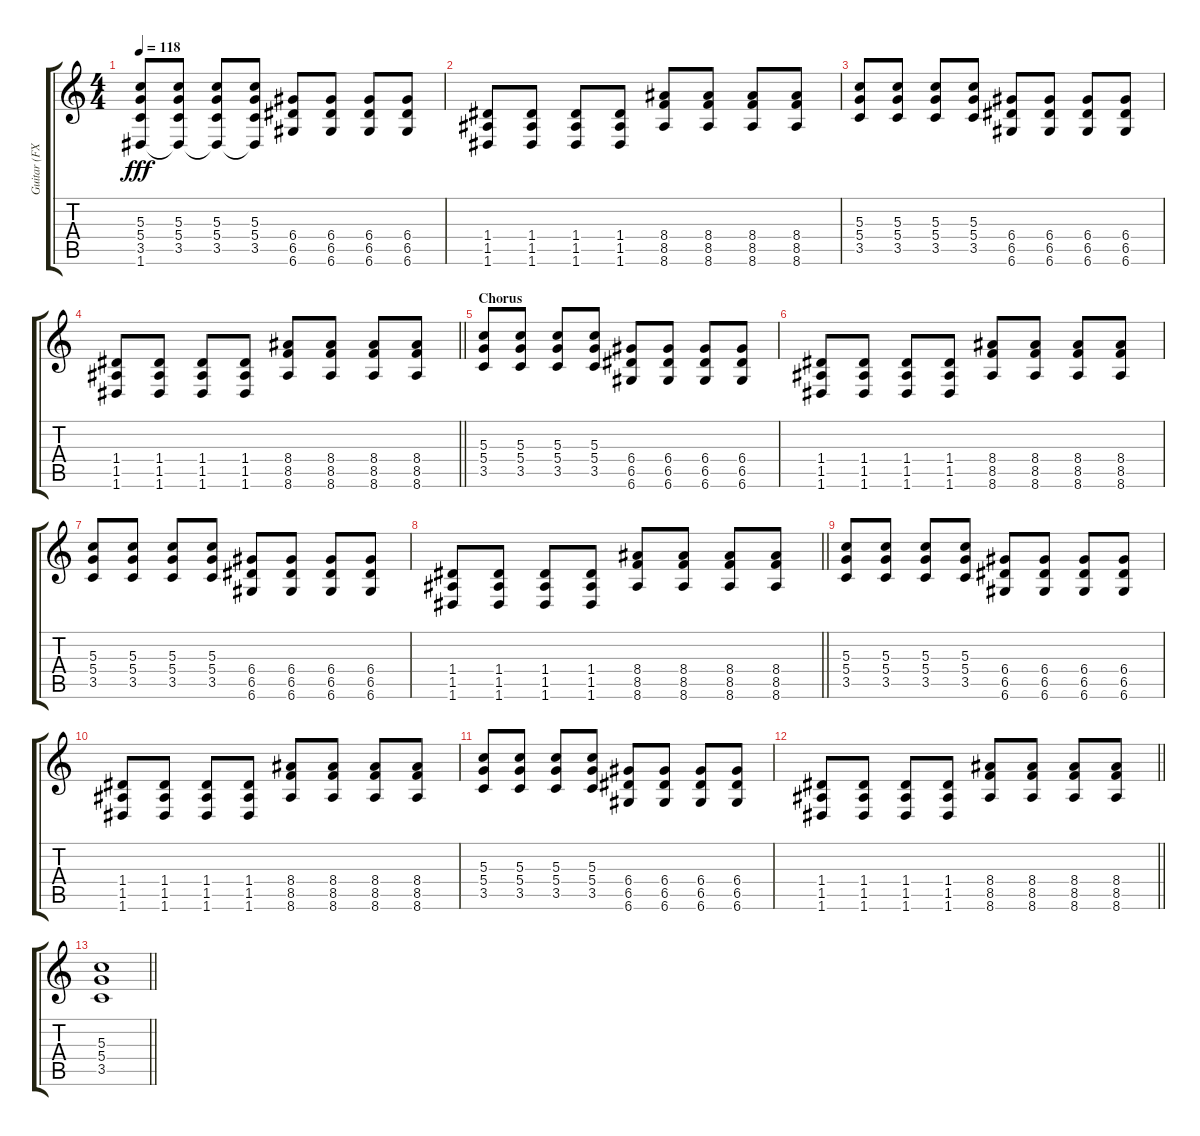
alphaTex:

\track ("Guitar (FX)" "Guitar (FX") {instrument overdrivenguitar}
\staff {score tabs}
\tuning (E4 B3 G3 D3 A2 D2) {hide}
\ts (4 4)
\tempo 118
\clef g2
\ks c
(5.3 5.4 3.5 1.6{t}).8{dy fff} (5.3 5.4 3.5 1.6{t}).8 (5.3 5.4 3.5 1.6{t}).8 (5.3 5.4 3.5 1.6{t}).8 (6.4 6.5 6.6).8 (6.4 6.5 6.6).8 (6.4 6.5 6.6).8 (6.4 6.5 6.6).8 |
(1.4 1.5 1.6).8 (1.4 1.5 1.6).8 (1.4 1.5 1.6).8 (1.4 1.5 1.6).8 (8.4 8.5 8.6).8 (8.4 8.5 8.6).8 (8.4 8.5 8.6).8 (8.4 8.5 8.6).8 |
(5.3 5.4 3.5).8 (5.3 5.4 3.5).8 (5.3 5.4 3.5).8 (5.3 5.4 3.5).8 (6.4 6.5 6.6).8 (6.4 6.5 6.6).8 (6.4 6.5 6.6).8 (6.4 6.5 6.6).8 |
\barLineRight lightlight
(1.4 1.5 1.6).8 (1.4 1.5 1.6).8 (1.4 1.5 1.6).8 (1.4 1.5 1.6).8 (8.4 8.5 8.6).8 (8.4 8.5 8.6).8 (8.4 8.5 8.6).8 (8.4 8.5 8.6).8 |
\section ("" "Chorus")
(5.3 5.4 3.5).8 (5.3 5.4 3.5).8 (5.3 5.4 3.5).8 (5.3 5.4 3.5).8 (6.4 6.5 6.6).8 (6.4 6.5 6.6).8 (6.4 6.5 6.6).8 (6.4 6.5 6.6).8 |
(1.4 1.5 1.6).8 (1.4 1.5 1.6).8 (1.4 1.5 1.6).8 (1.4 1.5 1.6).8 (8.4 8.5 8.6).8 (8.4 8.5 8.6).8 (8.4 8.5 8.6).8 (8.4 8.5 8.6).8 |
(5.3 5.4 3.5).8 (5.3 5.4 3.5).8 (5.3 5.4 3.5).8 (5.3 5.4 3.5).8 (6.4 6.5 6.6).8 (6.4 6.5 6.6).8 (6.4 6.5 6.6).8 (6.4 6.5 6.6).8 |
\barLineRight lightlight
(1.4 1.5 1.6).8 (1.4 1.5 1.6).8 (1.4 1.5 1.6).8 (1.4 1.5 1.6).8 (8.4 8.5 8.6).8 (8.4 8.5 8.6).8 (8.4 8.5 8.6).8 (8.4 8.5 8.6).8 |
(5.3 5.4 3.5).8 (5.3 5.4 3.5).8 (5.3 5.4 3.5).8 (5.3 5.4 3.5).8 (6.4 6.5 6.6).8 (6.4 6.5 6.6).8 (6.4 6.5 6.6).8 (6.4 6.5 6.6).8 |
(1.4 1.5 1.6).8 (1.4 1.5 1.6).8 (1.4 1.5 1.6).8 (1.4 1.5 1.6).8 (8.4 8.5 8.6).8 (8.4 8.5 8.6).8 (8.4 8.5 8.6).8 (8.4 8.5 8.6).8 |
(5.3 5.4 3.5).8 (5.3 5.4 3.5).8 (5.3 5.4 3.5).8 (5.3 5.4 3.5).8 (6.4 6.5 6.6).8 (6.4 6.5 6.6).8 (6.4 6.5 6.6).8 (6.4 6.5 6.6).8 |
\barLineRight lightlight
(1.4 1.5 1.6).8 (1.4 1.5 1.6).8 (1.4 1.5 1.6).8 (1.4 1.5 1.6).8 (8.4 8.5 8.6).8 (8.4 8.5 8.6).8 (8.4 8.5 8.6).8 (8.4 8.5 8.6).8 |
\barLineRight lightlight
(5.3 5.4 3.5).1{volume 0}
